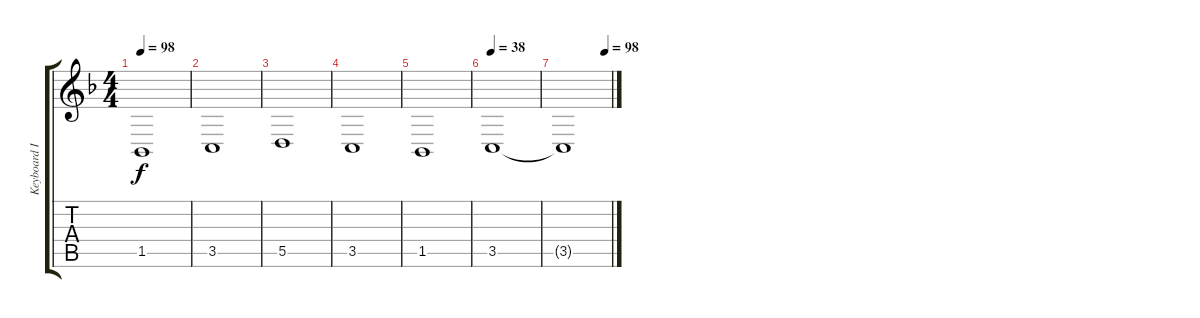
\track ("Keyboard III" "Keyboard I") {instrument stringensemble1}
\staff {score tabs}
\tuning (E4 B3 G3 D3 A2 E2) {hide}
\ts (4 4)
\tempo 98
\clef g2
\ks f
1.5.1{dy f} |
3.5.1 |
5.5.1 |
3.5.1 |
1.5.1 |
\tempo 38
3.5.1 |
\tempo (98 0.875)
3.5{t}.1
